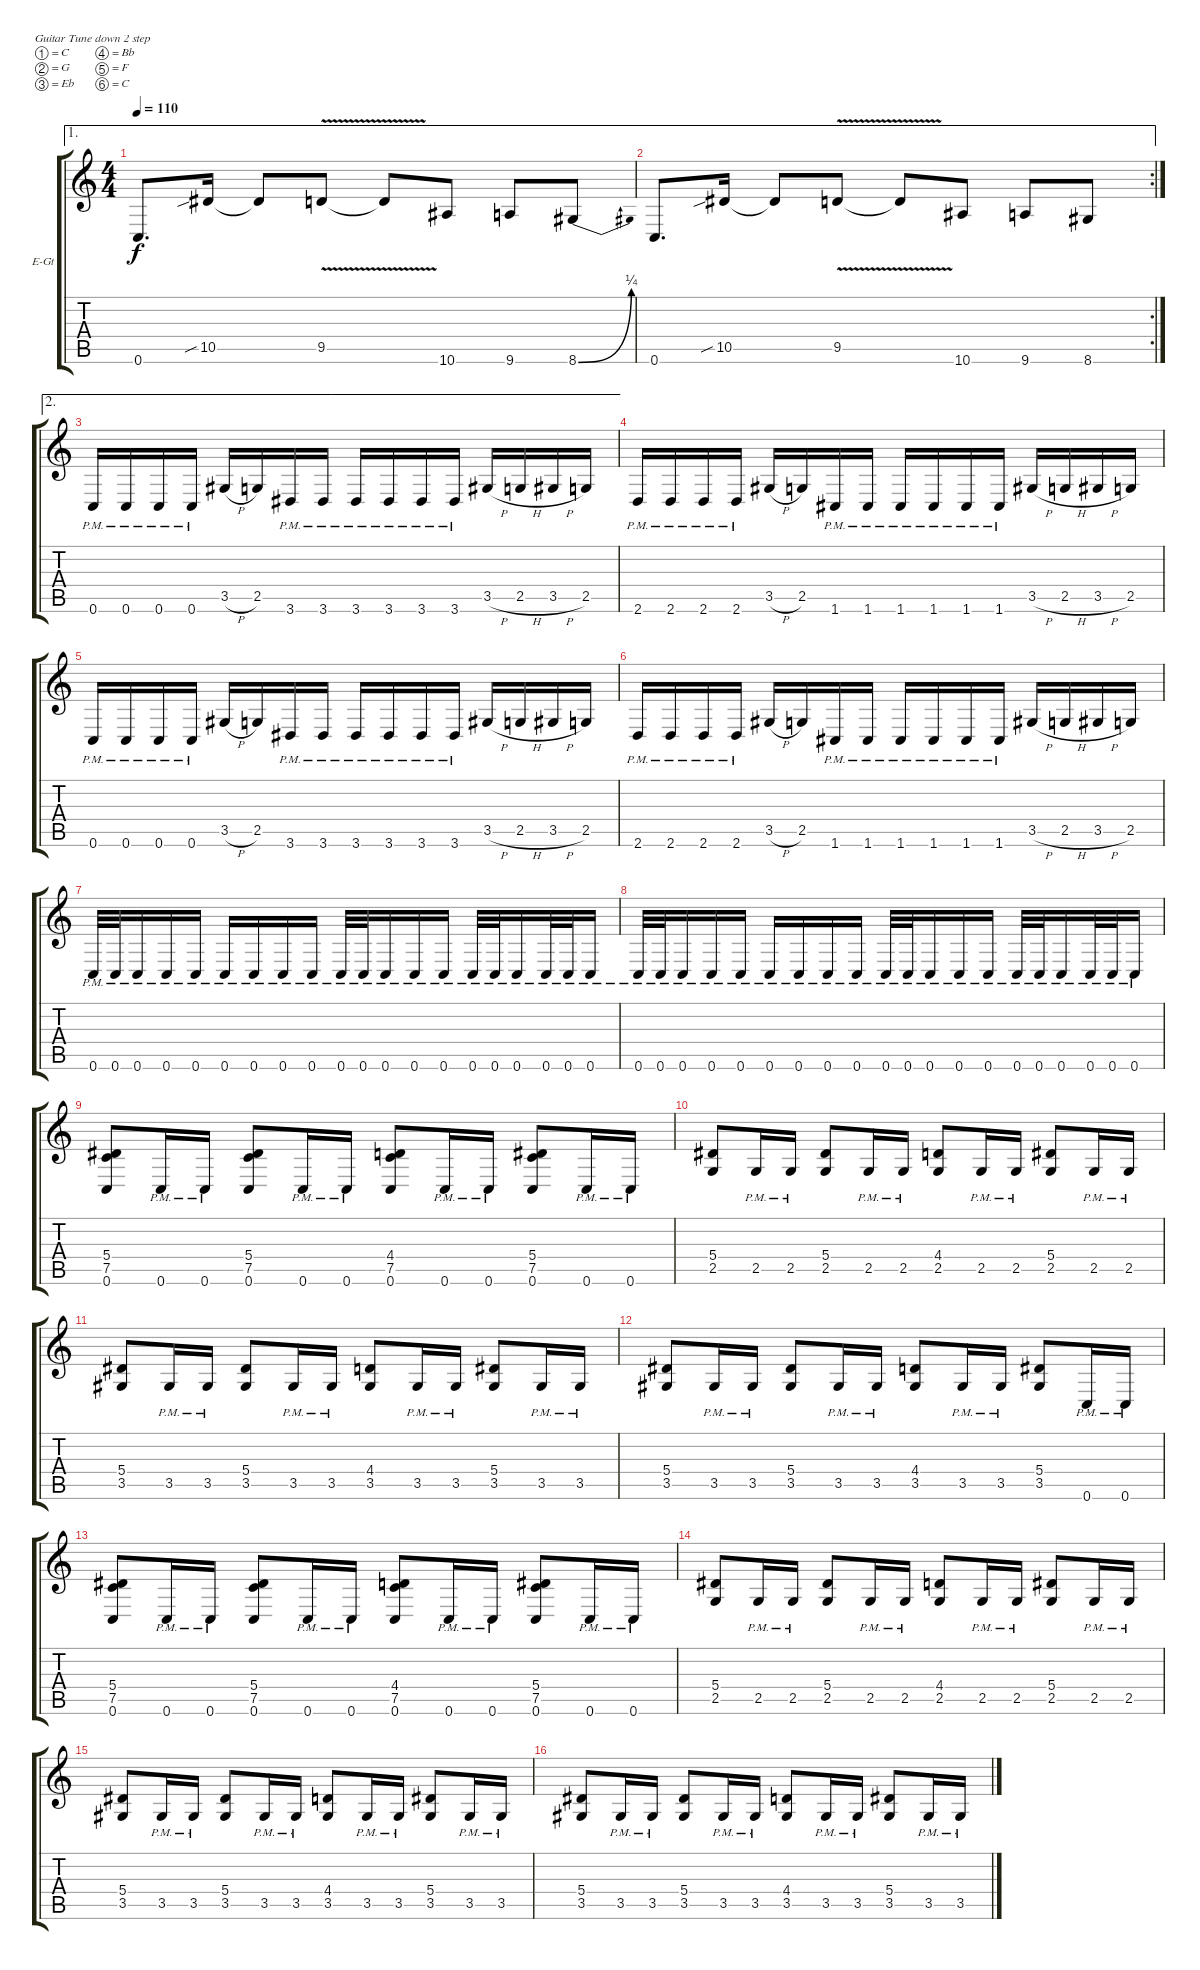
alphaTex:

\defaultSystemsLayout 4
\bracketExtendMode groupsimilarinstruments
\firstSystemTrackNameOrientation horizontal
\otherSystemsTrackNameOrientation horizontal
\track ("Electric Guitar 2" "E-Gt") {instrument distortionguitar}
\staff {score tabs}
\tuning (C4 G3 Eb3 Bb2 F2 C2)
\ae 1
\ts (4 4)
\tempo 110
\clef g2
\ks c
0.6.8{d dy f} 10.5{sib}.16 10.5{t}.8 9.5{v}.8 9.5{t}.8 10.6.8 9.6.8 8.6{be (bend 0 0 59.4 1)}.8 |
\ae 1
\rc 2
0.6.8{d} 10.5{sib}.16 10.5{t}.8 9.5{v}.8 9.5{t}.8 10.6.8 9.6.8 8.6.8 |
\ae 2
0.6{pm}.16 0.6{pm}.16 0.6{pm}.16 0.6{pm}.16 3.5{h}.16 2.5.16 3.6{pm}.16 3.6{pm}.16 3.6{pm}.16 3.6{pm}.16 3.6{pm}.16 3.6{pm}.16 3.5{h}.16 2.5{h}.16 3.5{h}.16 2.5.16 |
2.6{pm}.16 2.6{pm}.16 2.6{pm}.16 2.6{pm}.16 3.5{h}.16 2.5.16 1.6{pm}.16 1.6{pm}.16 1.6{pm}.16 1.6{pm}.16 1.6{pm}.16 1.6{pm}.16 3.5{h}.16 2.5{h}.16 3.5{h}.16 2.5.16 |
0.6{pm}.16 0.6{pm}.16 0.6{pm}.16 0.6{pm}.16 3.5{h}.16 2.5.16 3.6{pm}.16 3.6{pm}.16 3.6{pm}.16 3.6{pm}.16 3.6{pm}.16 3.6{pm}.16 3.5{h}.16 2.5{h}.16 3.5{h}.16 2.5.16 |
2.6{pm}.16 2.6{pm}.16 2.6{pm}.16 2.6{pm}.16 3.5{h}.16 2.5.16 1.6{pm}.16 1.6{pm}.16 1.6{pm}.16 1.6{pm}.16 1.6{pm}.16 1.6{pm}.16 3.5{h}.16 2.5{h}.16 3.5{h}.16 2.5.16 |
0.6{pm}.32 0.6{pm}.32 0.6{pm}.16 0.6{pm}.16 0.6{pm}.16 0.6{pm}.16 0.6{pm}.16 0.6{pm}.16 0.6{pm}.16 0.6{pm}.32 0.6{pm}.32 0.6{pm}.16 0.6{pm}.16 0.6{pm}.16 0.6{pm}.32 0.6{pm}.32 0.6{pm}.16 0.6{pm}.32 0.6{pm}.32 0.6{pm}.16 |
0.6{pm}.32 0.6{pm}.32 0.6{pm}.16 0.6{pm}.16 0.6{pm}.16 0.6{pm}.16 0.6{pm}.16 0.6{pm}.16 0.6{pm}.16 0.6{pm}.32 0.6{pm}.32 0.6{pm}.16 0.6{pm}.16 0.6{pm}.16 0.6{pm}.32 0.6{pm}.32 0.6{pm}.16 0.6{pm}.32 0.6{pm}.32 0.6{pm}.16 |
(0.6 7.5 5.4).8 0.6{pm}.16 0.6{pm}.16 (0.6 7.5 5.4).8 0.6{pm}.16 0.6{pm}.16 (0.6 7.5 4.4).8 0.6{pm}.16 0.6{pm}.16 (0.6 7.5 5.4).8 0.6{pm}.16 0.6{pm}.16 |
(2.5 5.4).8 2.5{pm}.16 2.5{pm}.16 (2.5 5.4).8 2.5{pm}.16 2.5{pm}.16 (2.5 4.4).8 2.5{pm}.16 2.5{pm}.16 (2.5 5.4).8 2.5{pm}.16 2.5{pm}.16 |
(3.5 5.4).8 3.5{pm}.16 3.5{pm}.16 (3.5 5.4).8 3.5{pm}.16 3.5{pm}.16 (3.5 4.4).8 3.5{pm}.16 3.5{pm}.16 (3.5 5.4).8 3.5{pm}.16 3.5{pm}.16 |
(3.5 5.4).8 3.5{pm}.16 3.5{pm}.16 (3.5 5.4).8 3.5{pm}.16 3.5{pm}.16 (3.5 4.4).8 3.5{pm}.16 3.5{pm}.16 (3.5 5.4).8 0.6{pm}.16 0.6{pm}.16 |
(0.6 7.5 5.4).8 0.6{pm}.16 0.6{pm}.16 (0.6 7.5 5.4).8 0.6{pm}.16 0.6{pm}.16 (0.6 7.5 4.4).8 0.6{pm}.16 0.6{pm}.16 (0.6 7.5 5.4).8 0.6{pm}.16 0.6{pm}.16 |
(2.5 5.4).8 2.5{pm}.16 2.5{pm}.16 (2.5 5.4).8 2.5{pm}.16 2.5{pm}.16 (2.5 4.4).8 2.5{pm}.16 2.5{pm}.16 (2.5 5.4).8 2.5{pm}.16 2.5{pm}.16 |
(3.5 5.4).8 3.5{pm}.16 3.5{pm}.16 (3.5 5.4).8 3.5{pm}.16 3.5{pm}.16 (3.5 4.4).8 3.5{pm}.16 3.5{pm}.16 (3.5 5.4).8 3.5{pm}.16 3.5{pm}.16 |
(3.5 5.4).8 3.5{pm}.16 3.5{pm}.16 (3.5 5.4).8 3.5{pm}.16 3.5{pm}.16 (3.5 4.4).8 3.5{pm}.16 3.5{pm}.16 (3.5 5.4).8 3.5{pm}.16 3.5{pm}.16
